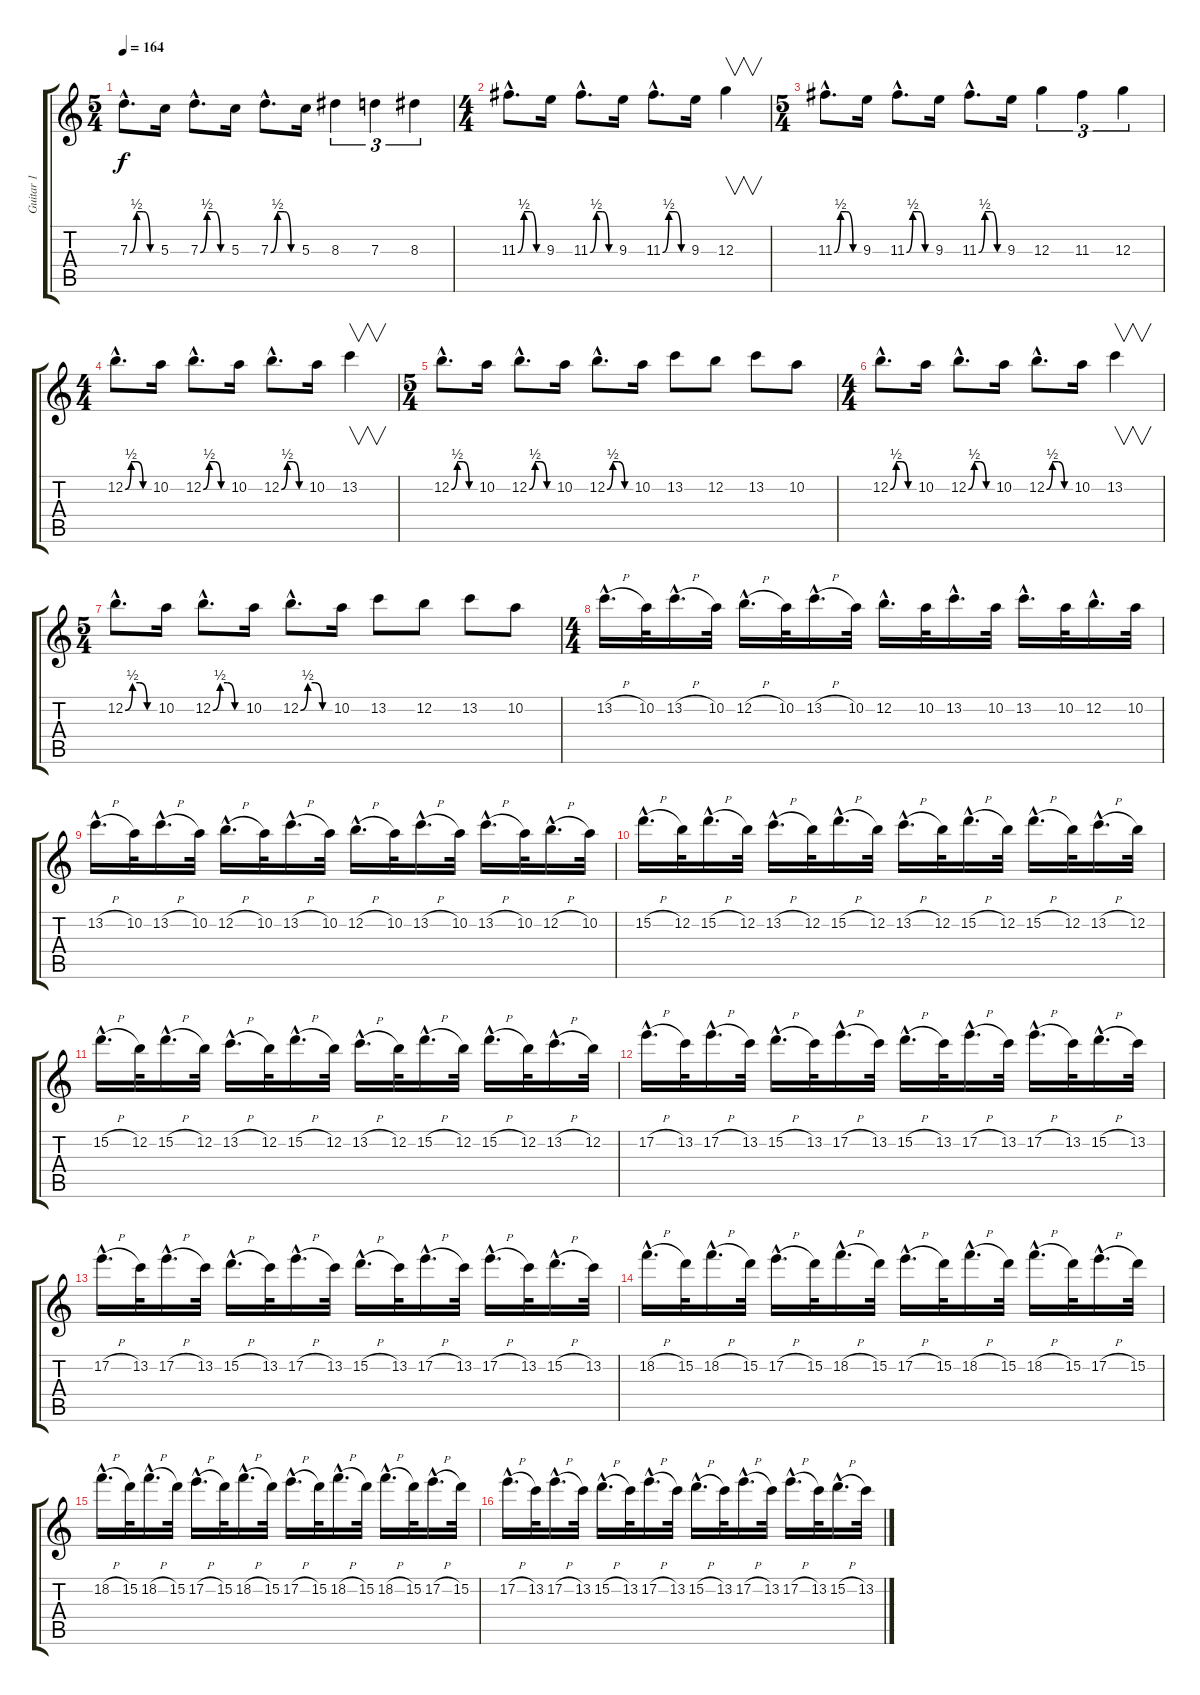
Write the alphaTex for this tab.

\track ("Guitar 1" "Guitar 1") {instrument distortionguitar}
\staff {score tabs}
\tuning (E4 B3 G3 D3 A2 E2) {hide}
\ts (5 4)
\tempo 164
\clef g2
\ks c
7.3{be (custom 0 0 15 2 30 2 45 0 60 0) hac}.8{d dy f} 5.3.16 7.3{be (custom 0 0 15 2 30 2 45 0 60 0) hac}.8{d} 5.3.16 7.3{be (custom 0 0 15 2 30 2 45 0 60 0) hac}.8{d} 5.3.16 8.3.4{tu (3 2)} 7.3.4{tu (3 2)} 8.3.4{tu (3 2)} |
\ts (4 4)
11.3{be (custom 0 0 15 2 30 2 45 0 60 0) hac}.8{d} 9.3.16 11.3{be (custom 0 0 15 2 30 2 45 0 60 0) hac}.8{d} 9.3.16 11.3{be (custom 0 0 15 2 30 2 45 0 60 0) hac}.8{d} 9.3.16 12.3.4{v} |
\ts (5 4)
11.3{be (custom 0 0 15 2 30 2 45 0 60 0) hac}.8{d} 9.3.16 11.3{be (custom 0 0 15 2 30 2 45 0 60 0) hac}.8{d} 9.3.16 11.3{be (custom 0 0 15 2 30 2 45 0 60 0) hac}.8{d} 9.3.16 12.3.4{tu (3 2)} 11.3.4{tu (3 2)} 12.3.4{tu (3 2)} |
\ts (4 4)
12.2{be (custom 0 0 15 2 30 2 45 0 60 0) hac}.8{d} 10.2.16 12.2{be (custom 0 0 15 2 30 2 45 0 60 0) hac}.8{d} 10.2.16 12.2{be (custom 0 0 15 2 30 2 45 0 60 0) hac}.8{d} 10.2.16 13.2.4{v} |
\ts (5 4)
12.2{be (custom 0 0 15 2 30 2 45 0 60 0) hac}.8{d} 10.2.16 12.2{be (custom 0 0 15 2 30 2 45 0 60 0) hac}.8{d} 10.2.16 12.2{be (custom 0 0 15 2 30 2 45 0 60 0) hac}.8{d} 10.2.16 13.2.8 12.2.8 13.2.8 10.2.8 |
\ts (4 4)
12.2{be (custom 0 0 15 2 30 2 45 0 60 0) hac}.8{d} 10.2.16 12.2{be (custom 0 0 15 2 30 2 45 0 60 0) hac}.8{d} 10.2.16 12.2{be (custom 0 0 15 2 30 2 45 0 60 0) hac}.8{d} 10.2.16 13.2.4{v} |
\ts (5 4)
12.2{be (custom 0 0 15 2 30 2 45 0 60 0) hac}.8{d} 10.2.16 12.2{be (custom 0 0 15 2 30 2 45 0 60 0) hac}.8{d} 10.2.16 12.2{be (custom 0 0 15 2 30 2 45 0 60 0) hac}.8{d} 10.2.16 13.2.8 12.2.8 13.2.8 10.2.8 |
\ts (4 4)
13.2{h hac}.16{d} 10.2.32 13.2{h hac}.16{d} 10.2.32 12.2{h hac}.16{d} 10.2.32 13.2{h hac}.16{d} 10.2.32 12.2{hac}.16{d} 10.2.32 13.2{hac}.16{d} 10.2.32 13.2{hac}.16{d} 10.2.32 12.2{hac}.16{d} 10.2.32 |
13.2{h hac}.16{d} 10.2.32 13.2{h hac}.16{d} 10.2.32 12.2{h hac}.16{d} 10.2.32 13.2{h hac}.16{d} 10.2.32 12.2{h hac}.16{d} 10.2.32 13.2{h hac}.16{d} 10.2.32 13.2{h hac}.16{d} 10.2.32 12.2{h hac}.16{d} 10.2.32 |
15.2{h hac}.16{d} 12.2.32 15.2{h hac}.16{d} 12.2.32 13.2{h hac}.16{d} 12.2.32 15.2{h hac}.16{d} 12.2.32 13.2{h hac}.16{d} 12.2.32 15.2{h hac}.16{d} 12.2.32 15.2{h hac}.16{d} 12.2.32 13.2{h hac}.16{d} 12.2.32 |
15.2{h hac}.16{d} 12.2.32 15.2{h hac}.16{d} 12.2.32 13.2{h hac}.16{d} 12.2.32 15.2{h hac}.16{d} 12.2.32 13.2{h hac}.16{d} 12.2.32 15.2{h hac}.16{d} 12.2.32 15.2{h hac}.16{d} 12.2.32 13.2{h hac}.16{d} 12.2.32 |
17.2{h hac}.16{d} 13.2.32 17.2{h hac}.16{d} 13.2.32 15.2{h hac}.16{d} 13.2.32 17.2{h hac}.16{d} 13.2.32 15.2{h hac}.16{d} 13.2.32 17.2{h hac}.16{d} 13.2.32 17.2{h hac}.16{d} 13.2.32 15.2{h hac}.16{d} 13.2.32 |
17.2{h hac}.16{d} 13.2.32 17.2{h hac}.16{d} 13.2.32 15.2{h hac}.16{d} 13.2.32 17.2{h hac}.16{d} 13.2.32 15.2{h hac}.16{d} 13.2.32 17.2{h hac}.16{d} 13.2.32 17.2{h hac}.16{d} 13.2.32 15.2{h hac}.16{d} 13.2.32 |
18.2{h hac}.16{d} 15.2.32 18.2{h hac}.16{d} 15.2.32 17.2{h hac}.16{d} 15.2.32 18.2{h hac}.16{d} 15.2.32 17.2{h hac}.16{d} 15.2.32 18.2{h hac}.16{d} 15.2.32 18.2{h hac}.16{d} 15.2.32 17.2{h hac}.16{d} 15.2.32 |
18.2{h hac}.16{d} 15.2.32 18.2{h hac}.16{d} 15.2.32 17.2{h hac}.16{d} 15.2.32 18.2{h hac}.16{d} 15.2.32 17.2{h hac}.16{d} 15.2.32 18.2{h hac}.16{d} 15.2.32 18.2{h hac}.16{d} 15.2.32 17.2{h hac}.16{d} 15.2.32 |
17.2{h hac}.16{d} 13.2.32 17.2{h hac}.16{d} 13.2.32 15.2{h hac}.16{d} 13.2.32 17.2{h hac}.16{d} 13.2.32 15.2{h hac}.16{d} 13.2.32 17.2{h hac}.16{d} 13.2.32 17.2{h hac}.16{d} 13.2.32 15.2{h hac}.16{d} 13.2.32
